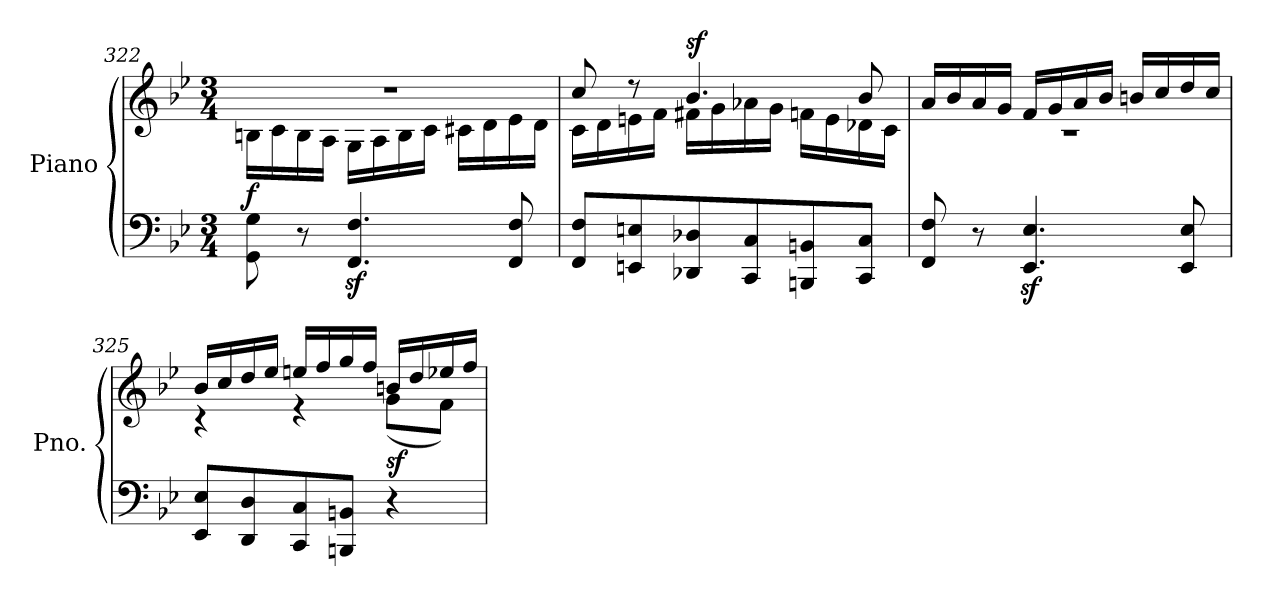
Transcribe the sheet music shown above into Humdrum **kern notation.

**kern	**kern	**dynam
*part1	*part1	*part1
*staff2	*staff1	*staff1/2
*I"Piano	*	*
*I'Pno.	*	*
!!LO:LB:g=z
*clefF4	*clefG2	*
*k[b-e-]	*k[b-e-]	*
*M3/4	*M3/4	*
=322	=322	=322
*	*^	*
!	!	!	!LO:DY:b
8GG\ 8G\	2.r	16Bn\LL	f
.	.	16c\	.
8r	.	16B\	.
.	.	16A\JJ	.
4.FF/z< 4.F/z<	.	16G\LL	.
.	.	16A\	.
.	.	16B\	.
.	.	16c\JJ	.
.	.	16c#X\LL	.
.	.	16d\	.
8FF/ 8F/	.	16e-\	.
.	.	16d\JJ	.
=323	=323	=323	=323
8FF/ 8F/L	8cc/	16c\LL	.
.	.	16d\	.
8EEn/ 8En/	8r	16en\	.
.	.	16f\JJ	.
!	!	!	!LO:DY:a
8DD-X/ 8D-X/	4.b-/	16f#X\LL	sf
.	.	16g\	.
8CC/ 8C/	.	16a-X\	.
.	.	16g\JJ	.
8BBBn/ 8BBn/	.	16fn\LL	.
.	.	16e\	.
8CC/ 8C/J	8b-/	16d-X\	.
.	.	16c\JJ	.
!!LO:PB:g=z	!!
=324	=324	=324	=324
8FF/ 8F/	16a/LL	2.r	.
.	16b-/	.	.
8r	16a/	.	.
.	16g/JJ	.	.
4.EE-/z< 4.E-/z<	16f/LL	.	.
.	16g/	.	.
.	16a/	.	.
.	16b-/JJ	.	.
.	16bn/LL	.	.
.	16cc/	.	.
8EE-/ 8E-/	16dd/	.	.
.	16cc/JJ	.	.
=325	=325	=325	=325
8EE-/ 8E-/L	16b-/LL	4r	.
.	16cc/	.	.
8DD/ 8D/	16dd/	.	.
.	16ee-/JJ	.	.
8CC/ 8C/	16een/LL	4r	.
.	16ff/	.	.
8BBBn/ 8BBn/J	16gg/	.	.
.	16ff/JJ	.	.
!	!	!	!LO:DY:b
4r	16bn/LL	(8g\L	sf
.	16dd/	.	.
.	16ee-X/	8f\J)	.
.	16ff/JJ	.	.
*	*v	*v	*
=	=	=
*-	*-	*-
